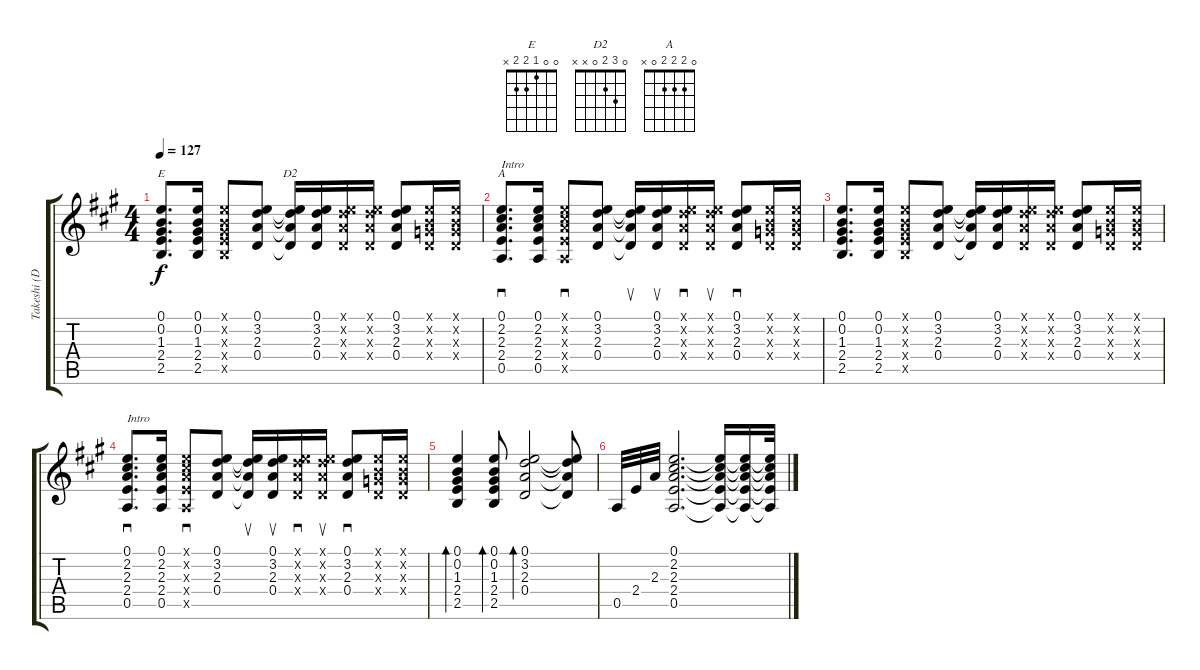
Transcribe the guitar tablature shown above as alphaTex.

\track ("Takeshi (Depa) Miura" "Takeshi (D") {instrument acousticguitarsteel}
\staff {score tabs}
\tuning (E4 B3 G3 D3 A2 E2) {hide}
\chord ("E" 0 0 1 2 2 x)
\chord ("D2" 0 3 2 0 x x)
\chord ("A" 0 2 2 2 0 x)
\ts (4 4)
\tempo 127
\clef g2
\ks a
(0.1 0.2 1.3 2.4 2.5).8{d ch "E" dy f} (0.1 0.2 1.3 2.4 2.5).16 (0.1{x} 0.2{x} 1.3{x} 2.4{x} 2.5{x}).8 (0.1 3.2 2.3 0.4).8 (0.1{t} 3.2{t} 2.3{t} 0.4{t}).16{ch "D2"} (0.1 3.2 2.3 0.4).16 (0.1{x} 3.2{x} 2.3{x} 0.4{x}).16 (0.1{x} 3.2{x} 2.3{x} 0.4{x}).16 (0.1 3.2 2.3 0.4).8 (0.1{x} 0.2{x} 0.3{x} 0.4{x}).16 (0.1{x} 0.2{x} 0.3{x} 0.4{x}).16 |
(0.1 2.2 2.3 2.4 0.5).8{d sd ch "A" txt "Intro"} (0.1 2.2 2.3 2.4 0.5).16 (0.1{x} 2.2{x} 2.3{x} 2.4{x} 0.5{x}).8{sd} (0.1 3.2 2.3 0.4).8 (0.1{t} 3.2{t} 2.3{t} 0.4{t}).16{su} (0.1 3.2 2.3 0.4).16{su} (0.1{x} 3.2{x} 2.3{x} 0.4{x}).16{sd} (0.1{x} 3.2{x} 2.3{x} 0.4{x}).16{su} (0.1 3.2 2.3 0.4).8{sd} (0.1{x} 0.2{x} 0.3{x} 0.4{x}).16 (0.1{x} 0.2{x} 0.3{x} 0.4{x}).16 |
(0.1 0.2 1.3 2.4 2.5).8{d} (0.1 0.2 1.3 2.4 2.5).16 (0.1{x} 0.2{x} 1.3{x} 2.4{x} 2.5{x}).8 (0.1 3.2 2.3 0.4).8 (0.1{t} 3.2{t} 2.3{t} 0.4{t}).16 (0.1 3.2 2.3 0.4).16 (0.1{x} 3.2{x} 2.3{x} 0.4{x}).16 (0.1{x} 3.2{x} 2.3{x} 0.4{x}).16 (0.1 3.2 2.3 0.4).8 (0.1{x} 0.2{x} 0.3{x} 0.4{x}).16 (0.1{x} 0.2{x} 0.3{x} 0.4{x}).16 |
(0.1 2.2 2.3 2.4 0.5).8{d sd txt "Intro"} (0.1 2.2 2.3 2.4 0.5).16 (0.1{x} 2.2{x} 2.3{x} 2.4{x} 0.5{x}).8{sd} (0.1 3.2 2.3 0.4).8 (0.1{t} 3.2{t} 2.3{t} 0.4{t}).16{su} (0.1 3.2 2.3 0.4).16{su} (0.1{x} 3.2{x} 2.3{x} 0.4{x}).16{sd} (0.1{x} 3.2{x} 2.3{x} 0.4{x}).16{su} (0.1 3.2 2.3 0.4).8{sd} (0.1{x} 0.2{x} 0.3{x} 0.4{x}).16 (0.1{x} 0.2{x} 0.3{x} 0.4{x}).16 |
(0.1 0.2 1.3 2.4 2.5).4{bd 60} (0.1 0.2 1.3 2.4 2.5).8{bd 60} (0.1 3.2 2.3 0.4).2{bd 60} (0.1{t} 3.2{t} 2.3{t} 0.4{t}).8 |
0.5.32 2.4.32 2.3.32 (0.1 2.2 2.3 2.4 0.5).2{d} (0.1{t} 2.2{t} 2.3{t} 2.4{t} 0.5{t}).16 (0.1{t} 2.2{t} 2.3{t} 2.4{t} 0.5{t}).16 (0.1{t} 2.2{t} 2.3{t} 2.4{t} 0.5{t}).32
